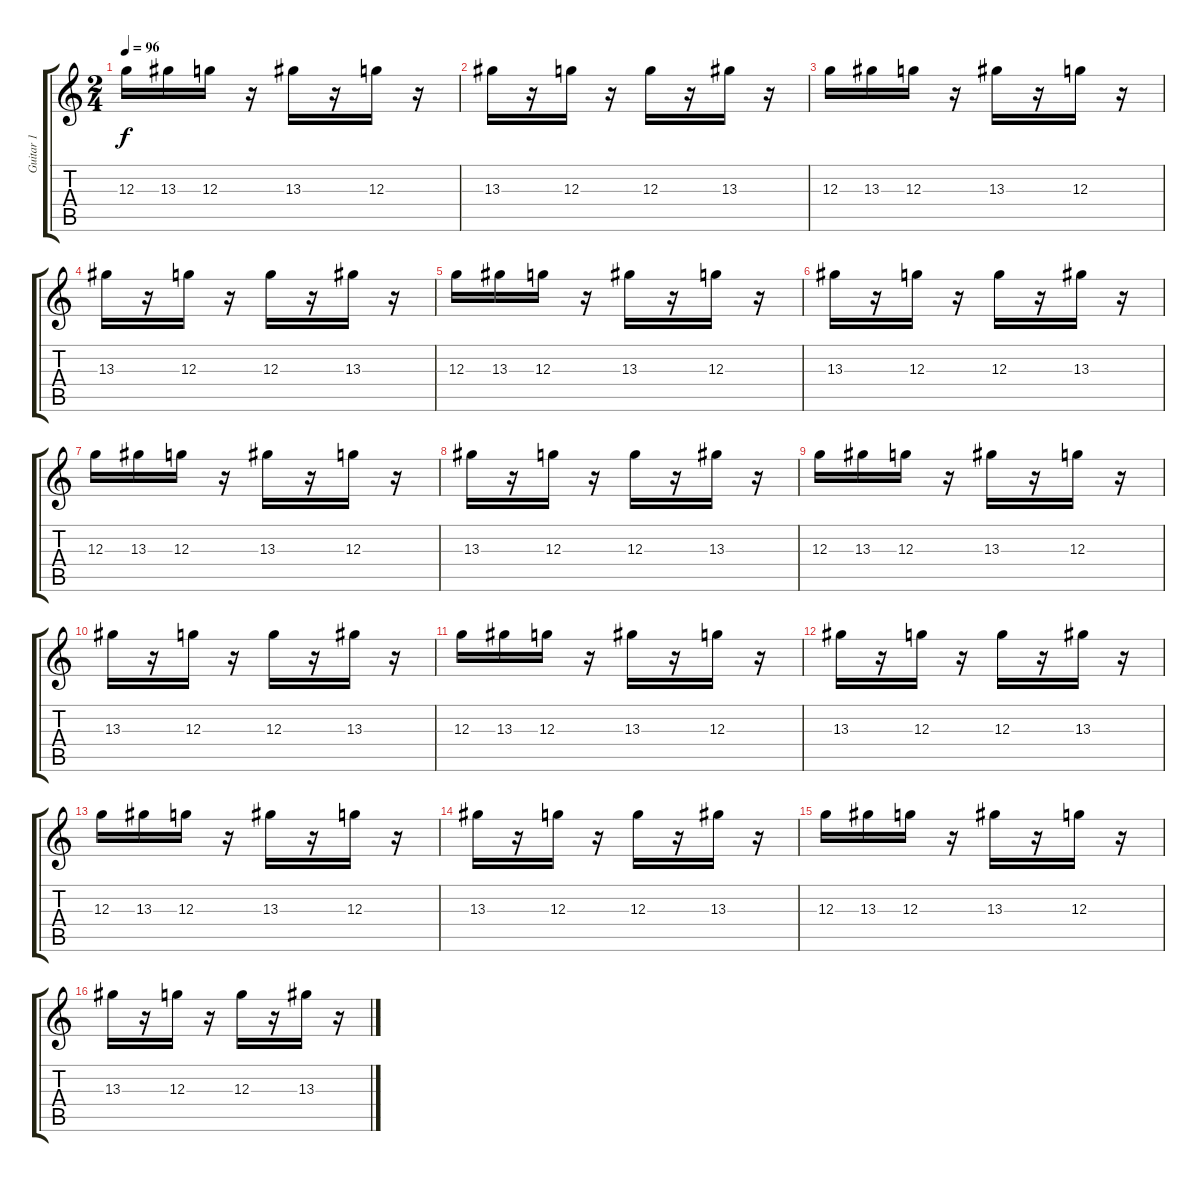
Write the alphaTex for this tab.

\track ("Guitar 1" "Guitar 1") {instrument electricguitarclean}
\staff {score tabs}
\tuning (E4 B3 G3 D3 A2 E2) {hide}
\ts (2 4)
\tempo 96
\clef g2
\ks c
12.3.16{dy f} 13.3.16 12.3.16 r.16 13.3.16 r.16 12.3.16 r.16 |
13.3.16 r.16 12.3.16 r.16 12.3.16 r.16 13.3.16 r.16 |
12.3.16 13.3.16 12.3.16 r.16 13.3.16 r.16 12.3.16 r.16 |
13.3.16 r.16 12.3.16 r.16 12.3.16 r.16 13.3.16 r.16 |
12.3.16 13.3.16 12.3.16 r.16 13.3.16 r.16 12.3.16 r.16 |
13.3.16 r.16 12.3.16 r.16 12.3.16 r.16 13.3.16 r.16 |
12.3.16 13.3.16 12.3.16 r.16 13.3.16 r.16 12.3.16 r.16 |
13.3.16 r.16 12.3.16 r.16 12.3.16 r.16 13.3.16 r.16 |
12.3.16 13.3.16 12.3.16 r.16 13.3.16 r.16 12.3.16 r.16 |
13.3.16 r.16 12.3.16 r.16 12.3.16 r.16 13.3.16 r.16 |
12.3.16 13.3.16 12.3.16 r.16 13.3.16 r.16 12.3.16 r.16 |
13.3.16 r.16 12.3.16 r.16 12.3.16 r.16 13.3.16 r.16 |
12.3.16 13.3.16 12.3.16 r.16 13.3.16 r.16 12.3.16 r.16 |
13.3.16 r.16 12.3.16 r.16 12.3.16 r.16 13.3.16 r.16 |
12.3.16 13.3.16 12.3.16 r.16 13.3.16 r.16 12.3.16 r.16 |
13.3.16 r.16 12.3.16 r.16 12.3.16 r.16 13.3.16 r.16
